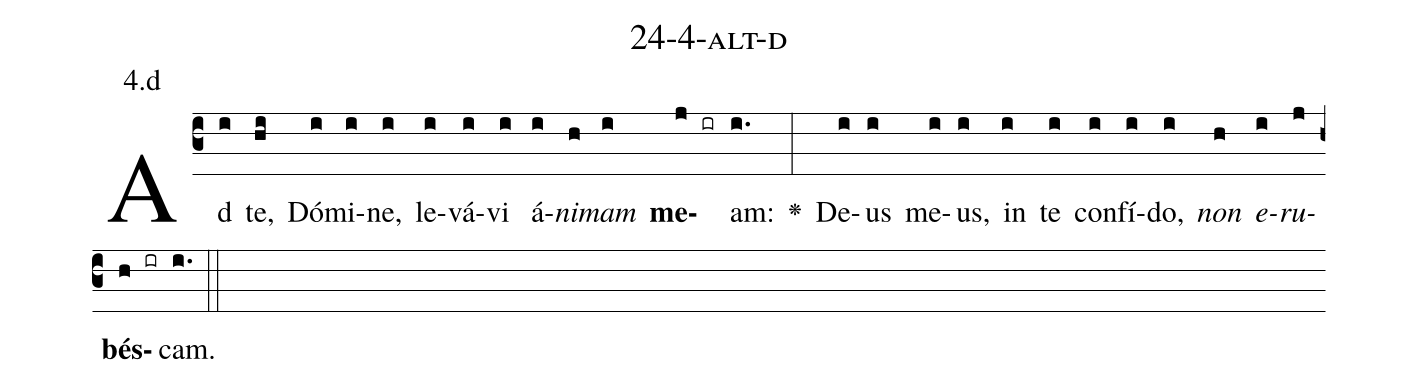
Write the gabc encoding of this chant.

name: 24-4-alt-d;
annotation: 4.d;
%%
(c3)Ad(i) te,(hi) Dó(i)mi(i)ne,(i) le(i)vá(i)vi(i) á(i)<i>ni</i>(h)<i>mam</i>(i) <b>me</b>(j ir)am:(i.) <v>\greheightstar</v>(:) De(i)us(i) me(i)us,(i) in(i) te(i) con(i)fí(i)do,(i) <i>non</i>(h) <i>e</i>(i)<i>ru</i>(j)<b>bés</b>(h ir)cam.(i.) (::)


%E(i) u(h) o(i) u(j) a(h) e.(i.) (::)
